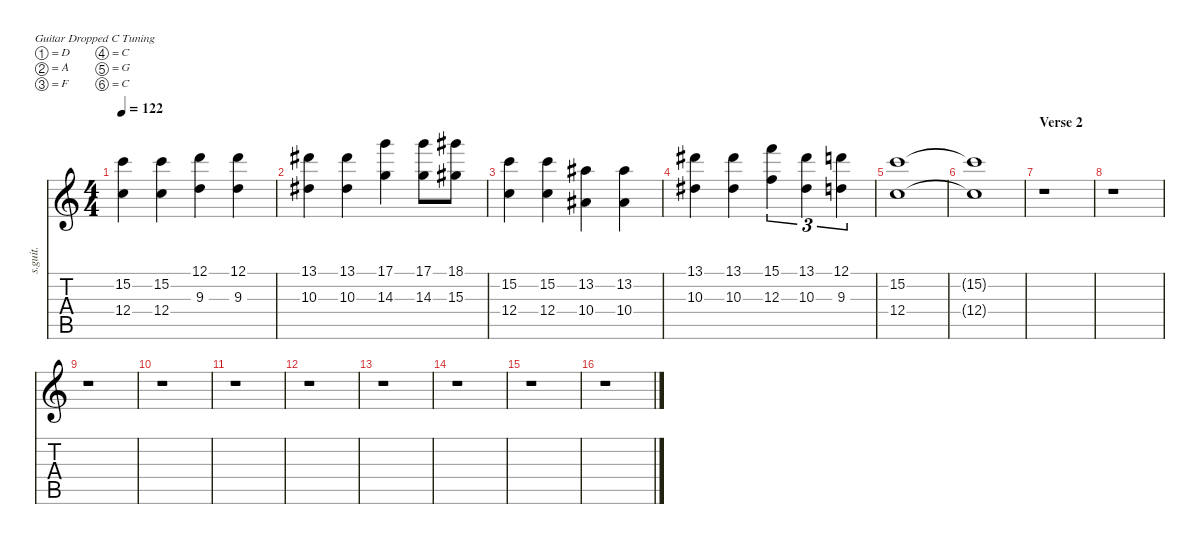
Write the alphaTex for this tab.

\defaultSystemsLayout 4
\hideDynamics
\bracketExtendMode nobrackets
\track ("Harmonies Effect" "s.guit.") {instrument violin}
\staff {score tabs}
\tuning (D4 A3 F3 C3 G2 C2)
\displaytranspose 12
\ts (4 4)
\tempo 122
\clef g2
\ks c
(15.2 12.4).4{lyrics (0 "") lyrics (1 "") lyrics (2 "") lyrics (3 "") lyrics (4 "") dy f} (15.2 12.4).4{lyrics (0 "") lyrics (1 "") lyrics (2 "") lyrics (3 "") lyrics (4 "")} (12.1 9.3).4{lyrics (0 "") lyrics (1 "") lyrics (2 "") lyrics (3 "") lyrics (4 "")} (12.1 9.3).4{lyrics (0 "") lyrics (1 "") lyrics (2 "") lyrics (3 "") lyrics (4 "")} |
(13.1{acc #} 10.3{acc #}).4{lyrics (0 "") lyrics (1 "") lyrics (2 "") lyrics (3 "") lyrics (4 "")} (13.1{acc #} 10.3{acc #}).4{lyrics (0 "") lyrics (1 "") lyrics (2 "") lyrics (3 "") lyrics (4 "")} (17.1 14.3).4{lyrics (0 "") lyrics (1 "") lyrics (2 "") lyrics (3 "") lyrics (4 "")} (17.1 14.3).8{lyrics (0 "") lyrics (1 "") lyrics (2 "") lyrics (3 "") lyrics (4 "")} (18.1{acc #} 15.3{acc #}).8{lyrics (0 "") lyrics (1 "") lyrics (2 "") lyrics (3 "") lyrics (4 "")} |
(15.2 12.4).4{lyrics (0 "") lyrics (1 "") lyrics (2 "") lyrics (3 "") lyrics (4 "")} (15.2 12.4).4{lyrics (0 "") lyrics (1 "") lyrics (2 "") lyrics (3 "") lyrics (4 "")} (13.2{acc #} 10.4{acc #}).4{lyrics (0 "") lyrics (1 "") lyrics (2 "") lyrics (3 "") lyrics (4 "")} (13.2{acc #} 10.4{acc #}).4{lyrics (0 "") lyrics (1 "") lyrics (2 "") lyrics (3 "") lyrics (4 "")} |
(13.1{acc #} 10.3{acc #}).4{lyrics (0 "") lyrics (1 "") lyrics (2 "") lyrics (3 "") lyrics (4 "")} (13.1{acc #} 10.3{acc #}).4{lyrics (0 "") lyrics (1 "") lyrics (2 "") lyrics (3 "") lyrics (4 "")} (15.1 12.3).4{tu (3 2) lyrics (0 "") lyrics (1 "") lyrics (2 "") lyrics (3 "") lyrics (4 "")} (13.1{acc #} 10.3{acc #}).4{tu (3 2) lyrics (0 "") lyrics (1 "") lyrics (2 "") lyrics (3 "") lyrics (4 "")} (12.1 9.3).4{tu (3 2) lyrics (0 "") lyrics (1 "") lyrics (2 "") lyrics (3 "") lyrics (4 "")} |
(15.2 12.4).1{lyrics (0 "") lyrics (1 "") lyrics (2 "") lyrics (3 "") lyrics (4 "")} |
(15.2{t} 12.4{t}).1{lyrics (0 "") lyrics (1 "") lyrics (2 "") lyrics (3 "") lyrics (4 "")} |
\section ("" "Verse 2")
r.1 |
r.1 |
r.1 |
r.1 |
r.1 |
r.1 |
r.1 |
r.1 |
r.1 |
r.1
